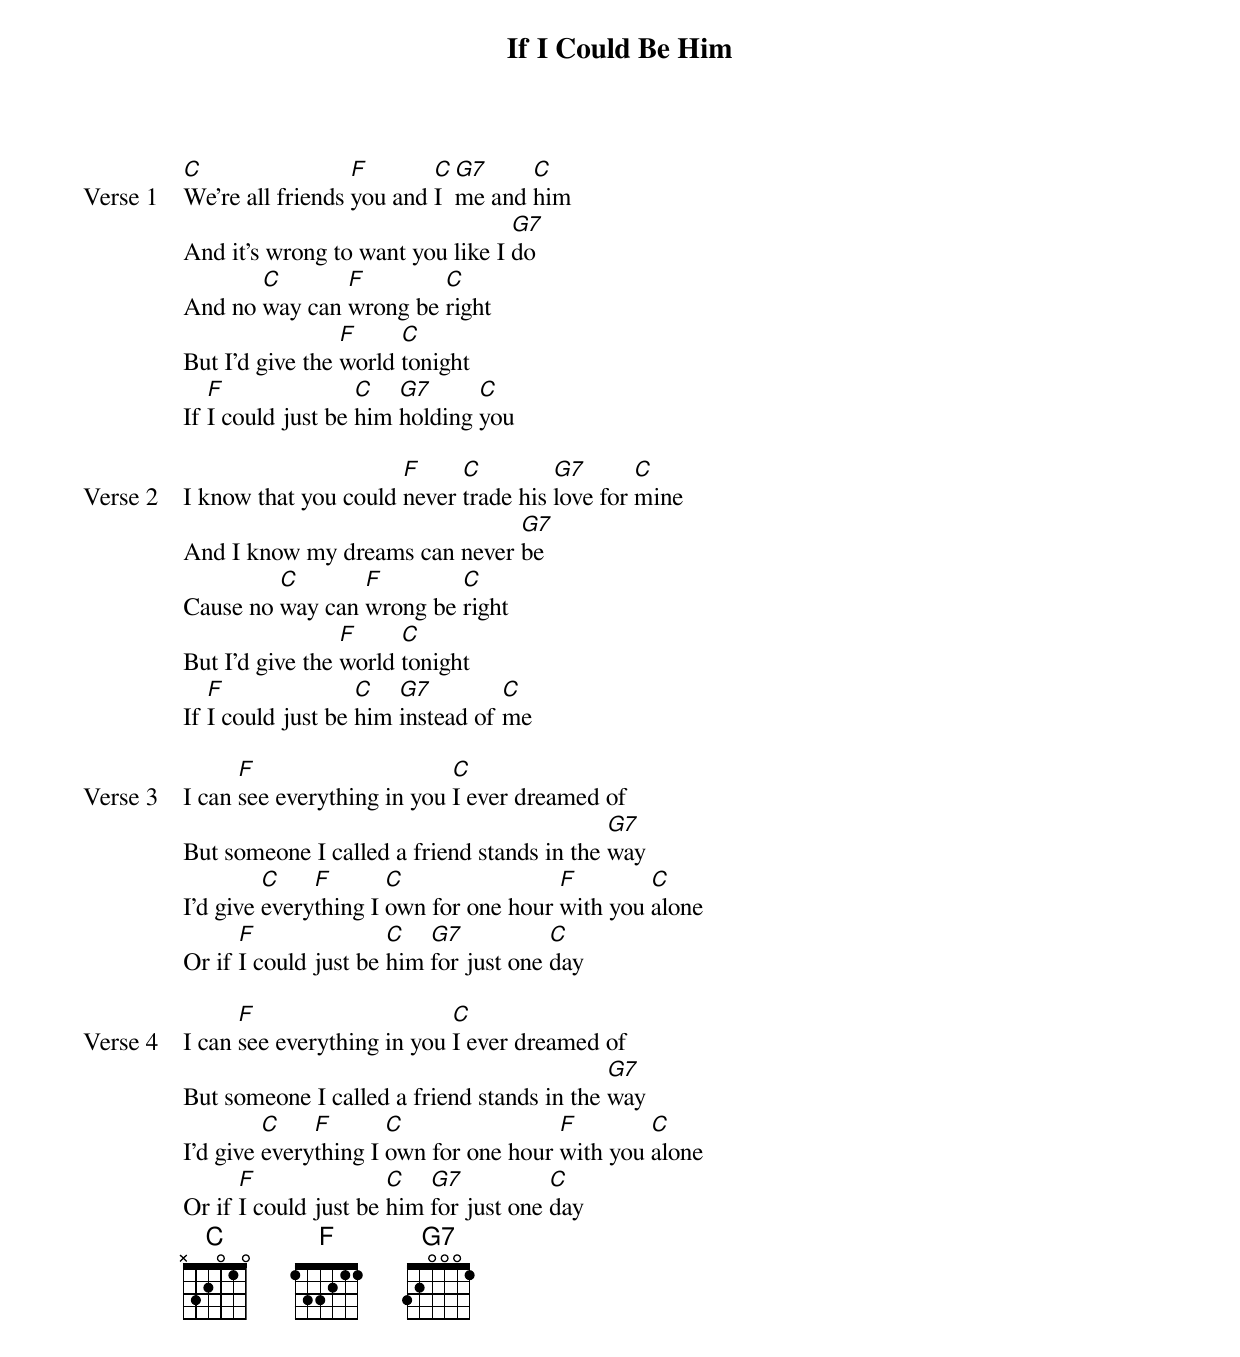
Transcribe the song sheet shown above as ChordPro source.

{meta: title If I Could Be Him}
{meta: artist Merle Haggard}

{start_of_verse: Verse 1}
[C]We're all friends [F]you and [C]I [G7]me and [C]him
And it's wrong to want you like I [G7]do
And no [C]way can [F]wrong be [C]right
But I'd give the [F]world [C]tonight
If [F]I could just be [C]him [G7]holding [C]you
{end_of_verse}

{start_of_verse: Verse 2}
I know that you could [F]never [C]trade his [G7]love for [C]mine
And I know my dreams can never [G7]be
Cause no [C]way can [F]wrong be [C]right
But I'd give the [F]world [C]tonight
If [F]I could just be [C]him [G7]instead of [C]me
{end_of_verse}

{start_of_verse: Verse 3}
I can [F]see everything in you [C]I ever dreamed of
But someone I called a friend stands in the [G7]way
I'd give [C]every[F]thing I [C]own for one hour [F]with you [C]alone
Or if [F]I could just be [C]him [G7]for just one [C]day
{end_of_verse}

{start_of_verse: Verse 4}
I can [F]see everything in you [C]I ever dreamed of
But someone I called a friend stands in the [G7]way
I'd give [C]every[F]thing I [C]own for one hour [F]with you [C]alone
Or if [F]I could just be [C]him [G7]for just one [C]day
{end_of_verse}
